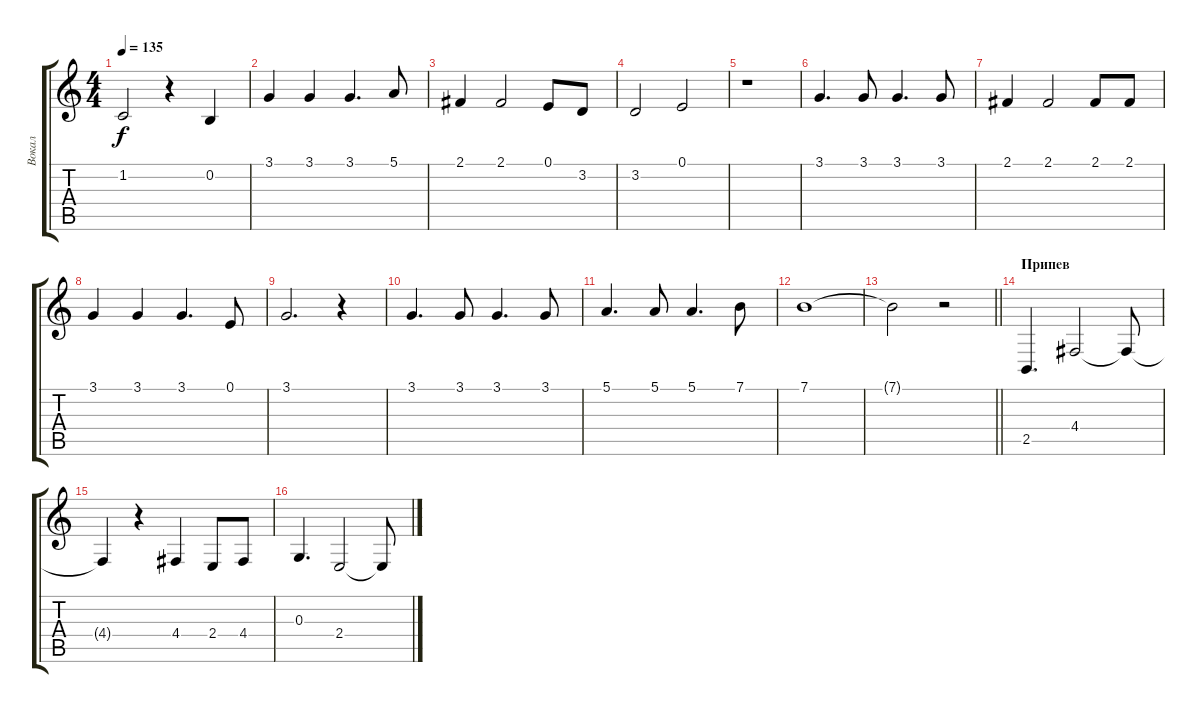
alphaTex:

\track ("Вокал" "Вокал") {instrument lead6voice}
\staff {score tabs}
\tuning (E4 B3 G3 D3 A2 E2) {hide}
\ts (4 4)
\tempo 135
\clef g2
\ks c
1.2{t}.2{dy f} r.4 0.2.4 |
3.1.4 3.1.4 3.1.4{d} 5.1.8 |
2.1.4 2.1.2 0.1.8 3.2.8 |
3.2.2 0.1.2 |
r.1 |
3.1.4{d} 3.1.8 3.1.4{d} 3.1.8 |
2.1.4 2.1.2 2.1.8 2.1.8 |
3.1.4 3.1.4 3.1.4{d} 0.1.8 |
3.1.2{d} r.4 |
3.1.4{d} 3.1.8 3.1.4{d} 3.1.8 |
5.1.4{d} 5.1.8 5.1.4{d} 7.1.8 |
7.1.1 |
\barLineRight lightlight
7.1{t}.2 r.2 |
\section ("" "Припев")
2.5.4{d} 4.4.2 4.4{t}.8 |
4.4{t}.4 r.4 4.4.4 2.4.8 4.4.8 |
0.3.4{d} 2.4.2 2.4{t}.8
